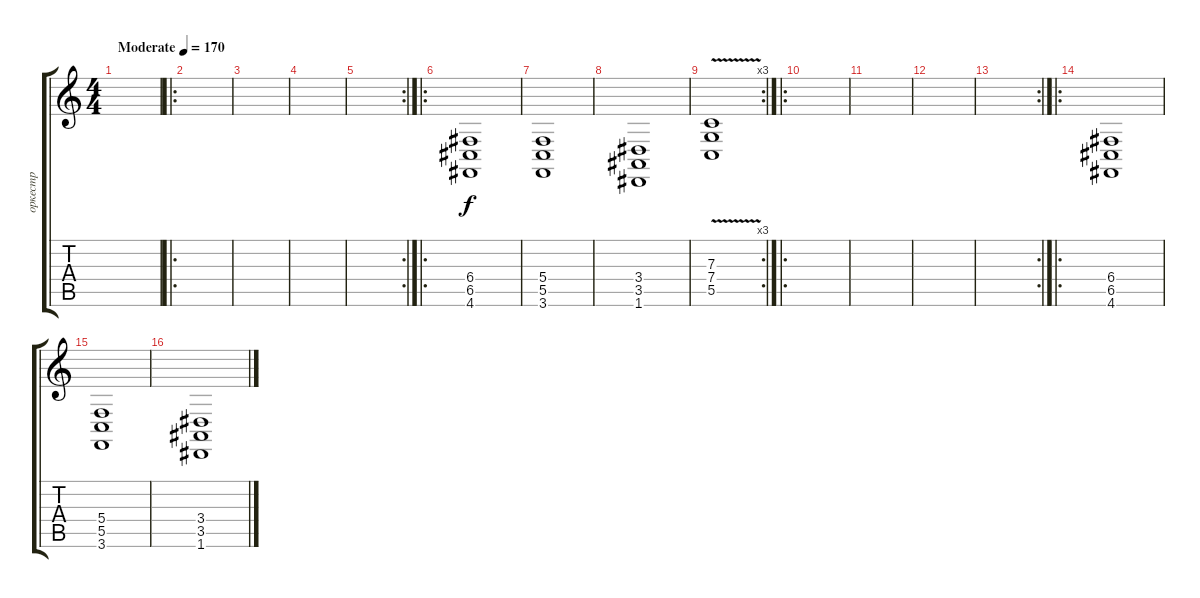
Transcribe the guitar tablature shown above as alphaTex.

\track ("оркестр" "оркестр") {instrument stringensemble1}
\staff {score tabs}
\tuning (D4 A3 F3 C3 G2 D2) {hide}
\ts (4 4)
\tempo (170 "Moderate")
\clef g2
\ks c
|
\ro
|
|
|
\rc 2
|
\ro
(6.4 6.5 4.6).1 |
(5.4 5.5 3.6).1 |
(3.4 3.5 1.6).1 |
\rc 3
(7.3{v} 7.4{v} 5.5{v}).1 |
\ro
|
|
|
\rc 2
|
\ro
(6.4 6.5 4.6).1 |
(5.4 5.5 3.6).1 |
(3.4 3.5 1.6).1
